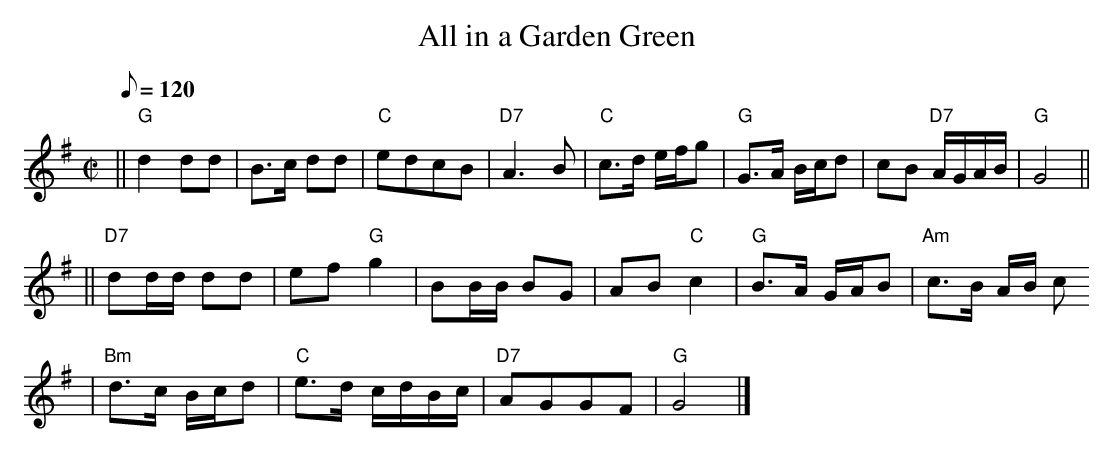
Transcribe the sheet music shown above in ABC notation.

X:1
T: All in a Garden Green
M: C|
L: 1/8
Q: 120
K: G
|| "G"d2 dd | B>c dd | "C"edcB | "D7"A3B | "C"c>d e/2f/2g | "G"G>A B/2c/2d | cB "D7"A/2G/2A/2B/2 | "G"G4 ||
|| "D7"dd/2d/2 dd | ef "G"g2 | BB/2B/2 BG | AB "C"c2 | "G"B>A G/2A/2B | "Am"c>B A/2B/2 c
| "Bm"d>c B/2c/2d | "C"e>d c/2d/2B/2c/2 | "D7"AGGF | "G"G4 |]
